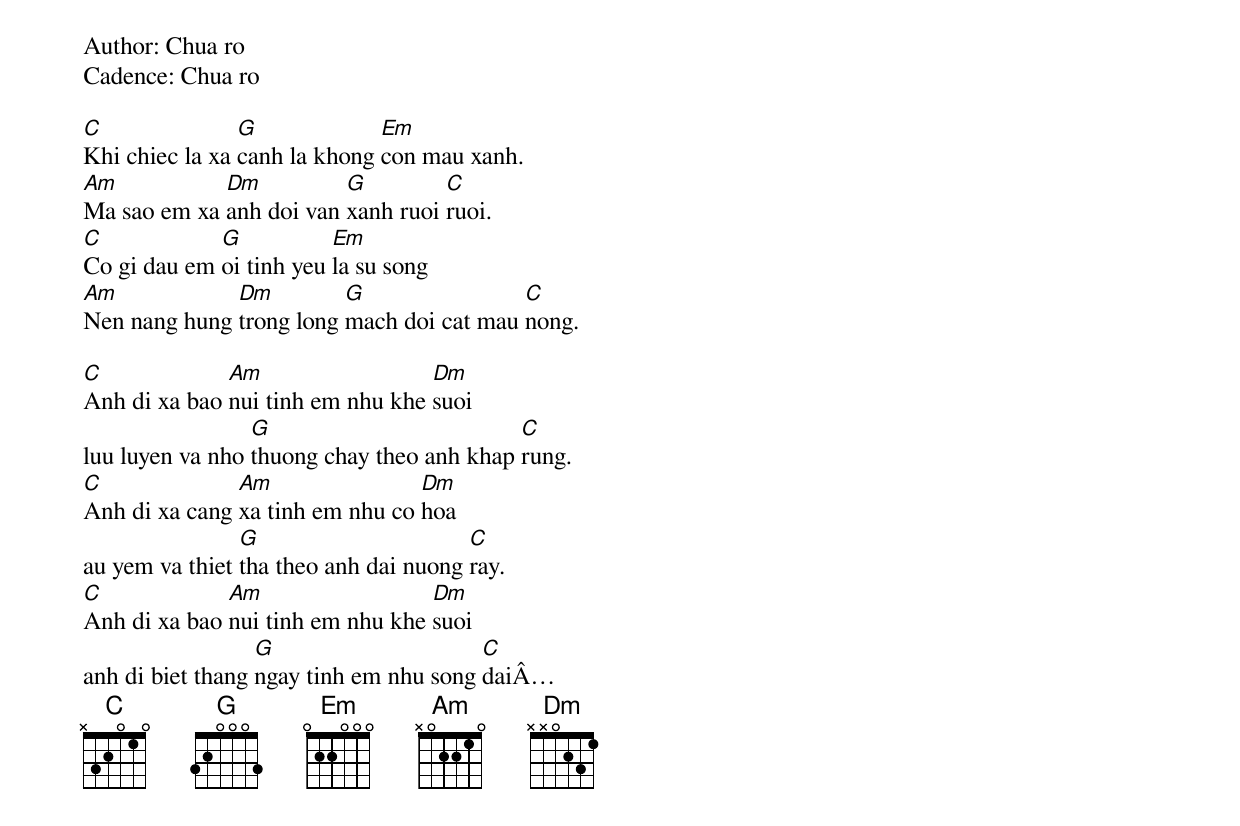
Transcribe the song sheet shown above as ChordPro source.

Author: Chua ro
Cadence: Chua ro

[C]Khi chiec la xa [G]canh la khong [Em]con mau xanh.
[Am]Ma sao em xa [Dm]anh doi van [G]xanh ruoi [C]ruoi.
[C]Co gi dau em [G]oi tinh yeu [Em]la su song
[Am]Nen nang hung [Dm]trong long [G]mach doi cat mau [C]nong.

[C]Anh di xa bao [Am]nui tinh em nhu khe [Dm]suoi
luu luyen va nho [G]thuong chay theo anh khap [C]rung.
[C]Anh di xa cang [Am]xa tinh em nhu co [Dm]hoa
au yem va thiet [G]tha theo anh dai nuong [C]ray.
[C]Anh di xa bao [Am]nui tinh em nhu khe [Dm]suoi
anh di biet thang [G]ngay tinh em nhu song [C]daiÂ…
